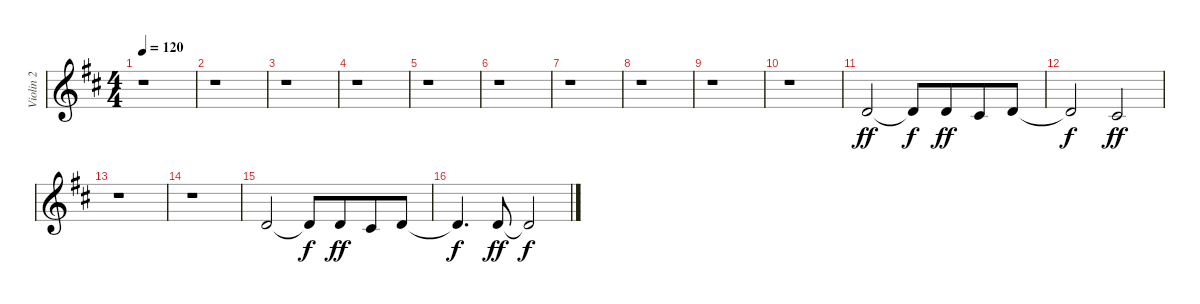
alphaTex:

\track ("Violin 2" "Violin 2") {instrument violin}
\staff {score}
\tuning (E5 A4 D4 G3) {hide}
\ts (4 4)
\tempo 120
\clef g2
\ks d
r.1{dy f} |
r.1 |
r.1 |
r.1 |
r.1 |
r.1 |
r.1 |
r.1 |
r.1 |
r.1 |
0.3.2{dy ff} 0.3{t}.8{dy f} 0.3.8{dy ff beam merge} 6.4.8 0.3.8 |
0.3{t}.2{dy f} 6.4.2{dy ff} |
r.1 |
r.1 |
0.3.2 0.3{t}.8{dy f} 0.3.8{dy ff beam merge} 6.4.8 0.3.8 |
0.3{t}.4{d dy f} 0.3.8{dy ff} 0.3{t}.2{dy f}
